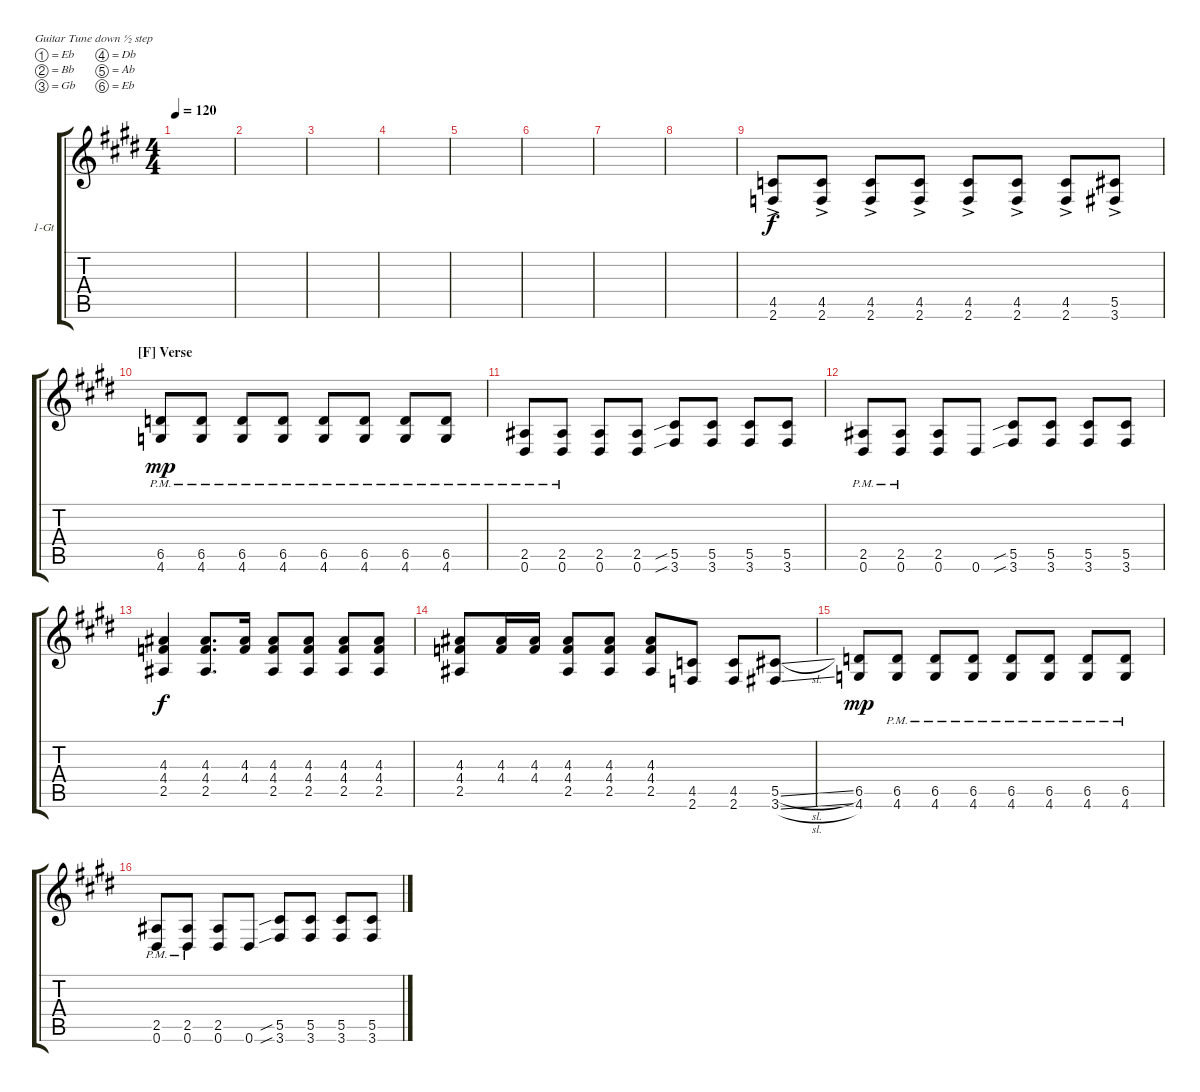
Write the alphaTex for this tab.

\defaultSystemsLayout 4
\bracketExtendMode groupsimilarinstruments
\firstSystemTrackNameOrientation horizontal
\otherSystemsTrackNameOrientation horizontal
\track ("1 Guitar" "1-Gt") {instrument electricguitarclean}
\staff {score tabs}
\tuning (Eb4 Bb3 Gb3 Db3 Ab2 Eb2)
\ts (4 4)
\tempo 120
\clef g2
\scale
1.07818
\ks e
|
\scale
0.921816 |
\scale
1.07818 |
\scale
0.921816 |
\scale
1.07818 |
\scale
0.921816 |
\scale
1.07818 |
\scale
0.921816 |
\scale
1.07818 (2.6{ac} 4.5{ac}).8 (2.6{ac} 4.5{ac}).8 (2.6{ac} 4.5{ac}).8 (2.6{ac} 4.5{ac}).8 (2.6{ac} 4.5{ac}).8 (2.6{ac} 4.5{ac}).8 (2.6{ac} 4.5{ac}).8 (3.6{ac} 5.5{ac}).8 |
\section ("F" "Verse")
\scale
0.921816 (4.6{pm} 6.5{pm}).8{dy mp} (4.6{pm} 6.5{pm}).8 (4.6{pm} 6.5{pm}).8 (4.6{pm} 6.5{pm}).8 (4.6{pm} 6.5{pm}).8 (4.6{pm} 6.5{pm}).8 (4.6{pm} 6.5{pm}).8 (4.6{pm} 6.5{pm}).8 |
\scale
1.07818 (0.6{pm} 2.5{pm}).8 (0.6{pm} 2.5{pm}).8 (0.6 2.5).8 (0.6 2.5).8 (3.6{sib} 5.5{sib}).8 (3.6 5.5).8 (3.6 5.5).8 (3.6 5.5).8 |
\scale
0.921816 (0.6{pm} 2.5{pm}).8 (0.6{pm} 2.5{pm}).8 (0.6 2.5).8 0.6.8 (3.6{sib} 5.5{sib}).8 (3.6 5.5).8 (3.6 5.5).8 (3.6 5.5).8 |
\scale
1.07818 (2.5 4.4 4.3).4{dy f} (2.5 4.4 4.3).8{d} (4.3 4.4).16 (2.5 4.4 4.3).8 (2.5 4.4 4.3).8 (2.5 4.4 4.3).8 (2.5 4.4 4.3).8 |
\scale
0.921816 (2.5 4.3 4.4).8 (4.4 4.3).16 (4.3 4.4).16 (2.5 4.4 4.3).8 (2.5 4.4 4.3).8 (2.5 4.4 4.3).8 (2.6 4.5).8 (2.6 4.5).8 (3.6{sl} 5.5{sl}).8 |
\scale
1.07818 (4.6 6.5).8{dy mp} (4.6 6.5{pm}).8 (4.6{pm} 6.5{pm}).8 (4.6{pm} 6.5{pm}).8 (4.6{pm} 6.5{pm}).8 (4.6{pm} 6.5{pm}).8 (4.6{pm} 6.5{pm}).8 (4.6{pm} 6.5{pm}).8 |
\scale
0.921816 (0.6{pm} 2.5).8 (0.6{pm} 2.5).8 (0.6 2.5).8 0.6.8 (3.6{sib} 5.5{sib}).8 (3.6 5.5).8 (3.6 5.5).8 (3.6 5.5).8
